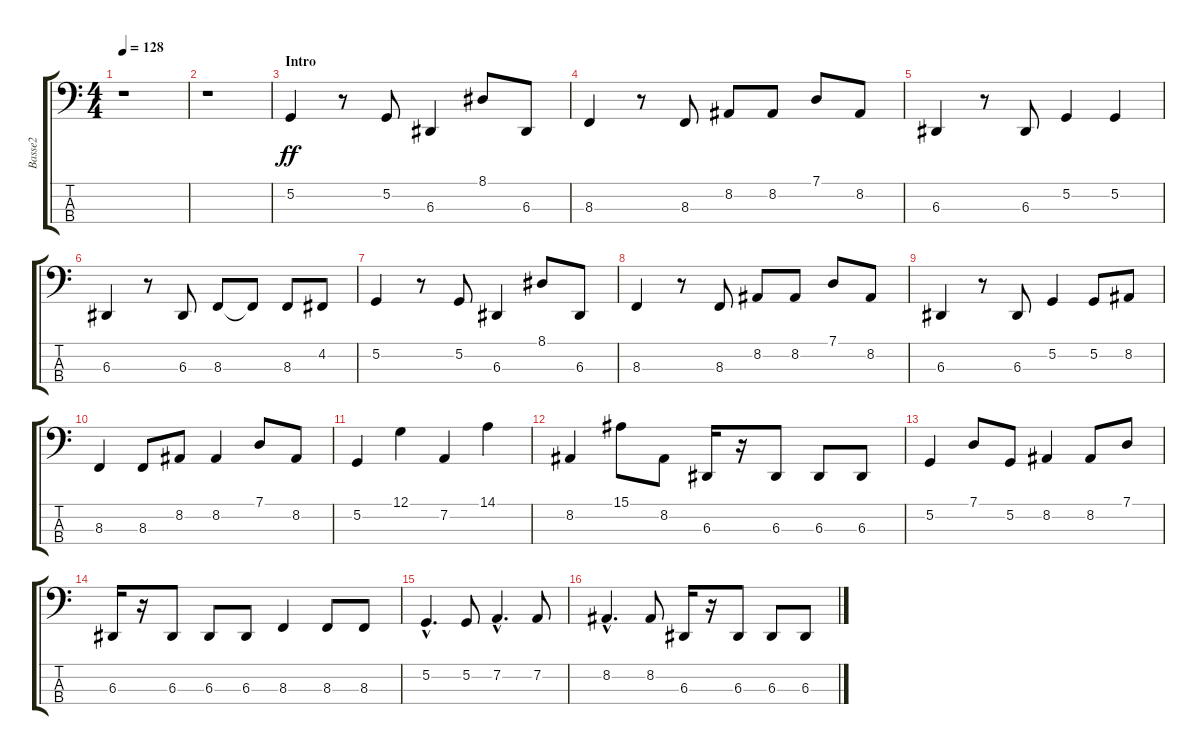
\track ("Basse2" "Basse2") {instrument fretlessbass}
\staff {score tabs}
\tuning (G1 D1 A0 E0) {hide}
\ts (4 4)
\tempo 128
\clef f4
\ks c
r.1{dy ff instrument fretlessbass} |
r.1 |
\section ("" "Intro")
5.2.4 r.8 5.2.8 6.3.4 8.1.8 6.3.8 |
8.3.4 r.8 8.3.8 8.2.8 8.2.8 7.1.8 8.2.8 |
6.3.4 r.8 6.3.8 5.2.4 5.2.4 |
6.3.4 r.8 6.3.8 8.3.8 8.3{t}.8 8.3.8 4.2.8 |
5.2.4 r.8 5.2.8 6.3.4 8.1.8 6.3.8 |
8.3.4 r.8 8.3.8 8.2.8 8.2.8 7.1.8 8.2.8 |
6.3.4 r.8 6.3.8 5.2.4 5.2.8 8.2.8 |
8.3.4 8.3.8 8.2.8 8.2.4 7.1.8 8.2.8 |
5.2.4 12.1.4 7.2.4 14.1.4 |
8.2.4 15.1.8 8.2.8 6.3.16 r.16 6.3.8 6.3.8 6.3.8 |
5.2.4 7.1.8 5.2.8 8.2.4 8.2.8 7.1.8 |
6.3.16 r.16 6.3.8 6.3.8 6.3.8 8.3.4 8.3.8 8.3.8 |
5.2{hac}.4{d} 5.2.8 7.2{hac}.4{d} 7.2.8 |
8.2{hac}.4{d} 8.2.8 6.3.16 r.16 6.3.8 6.3.8 6.3.8
